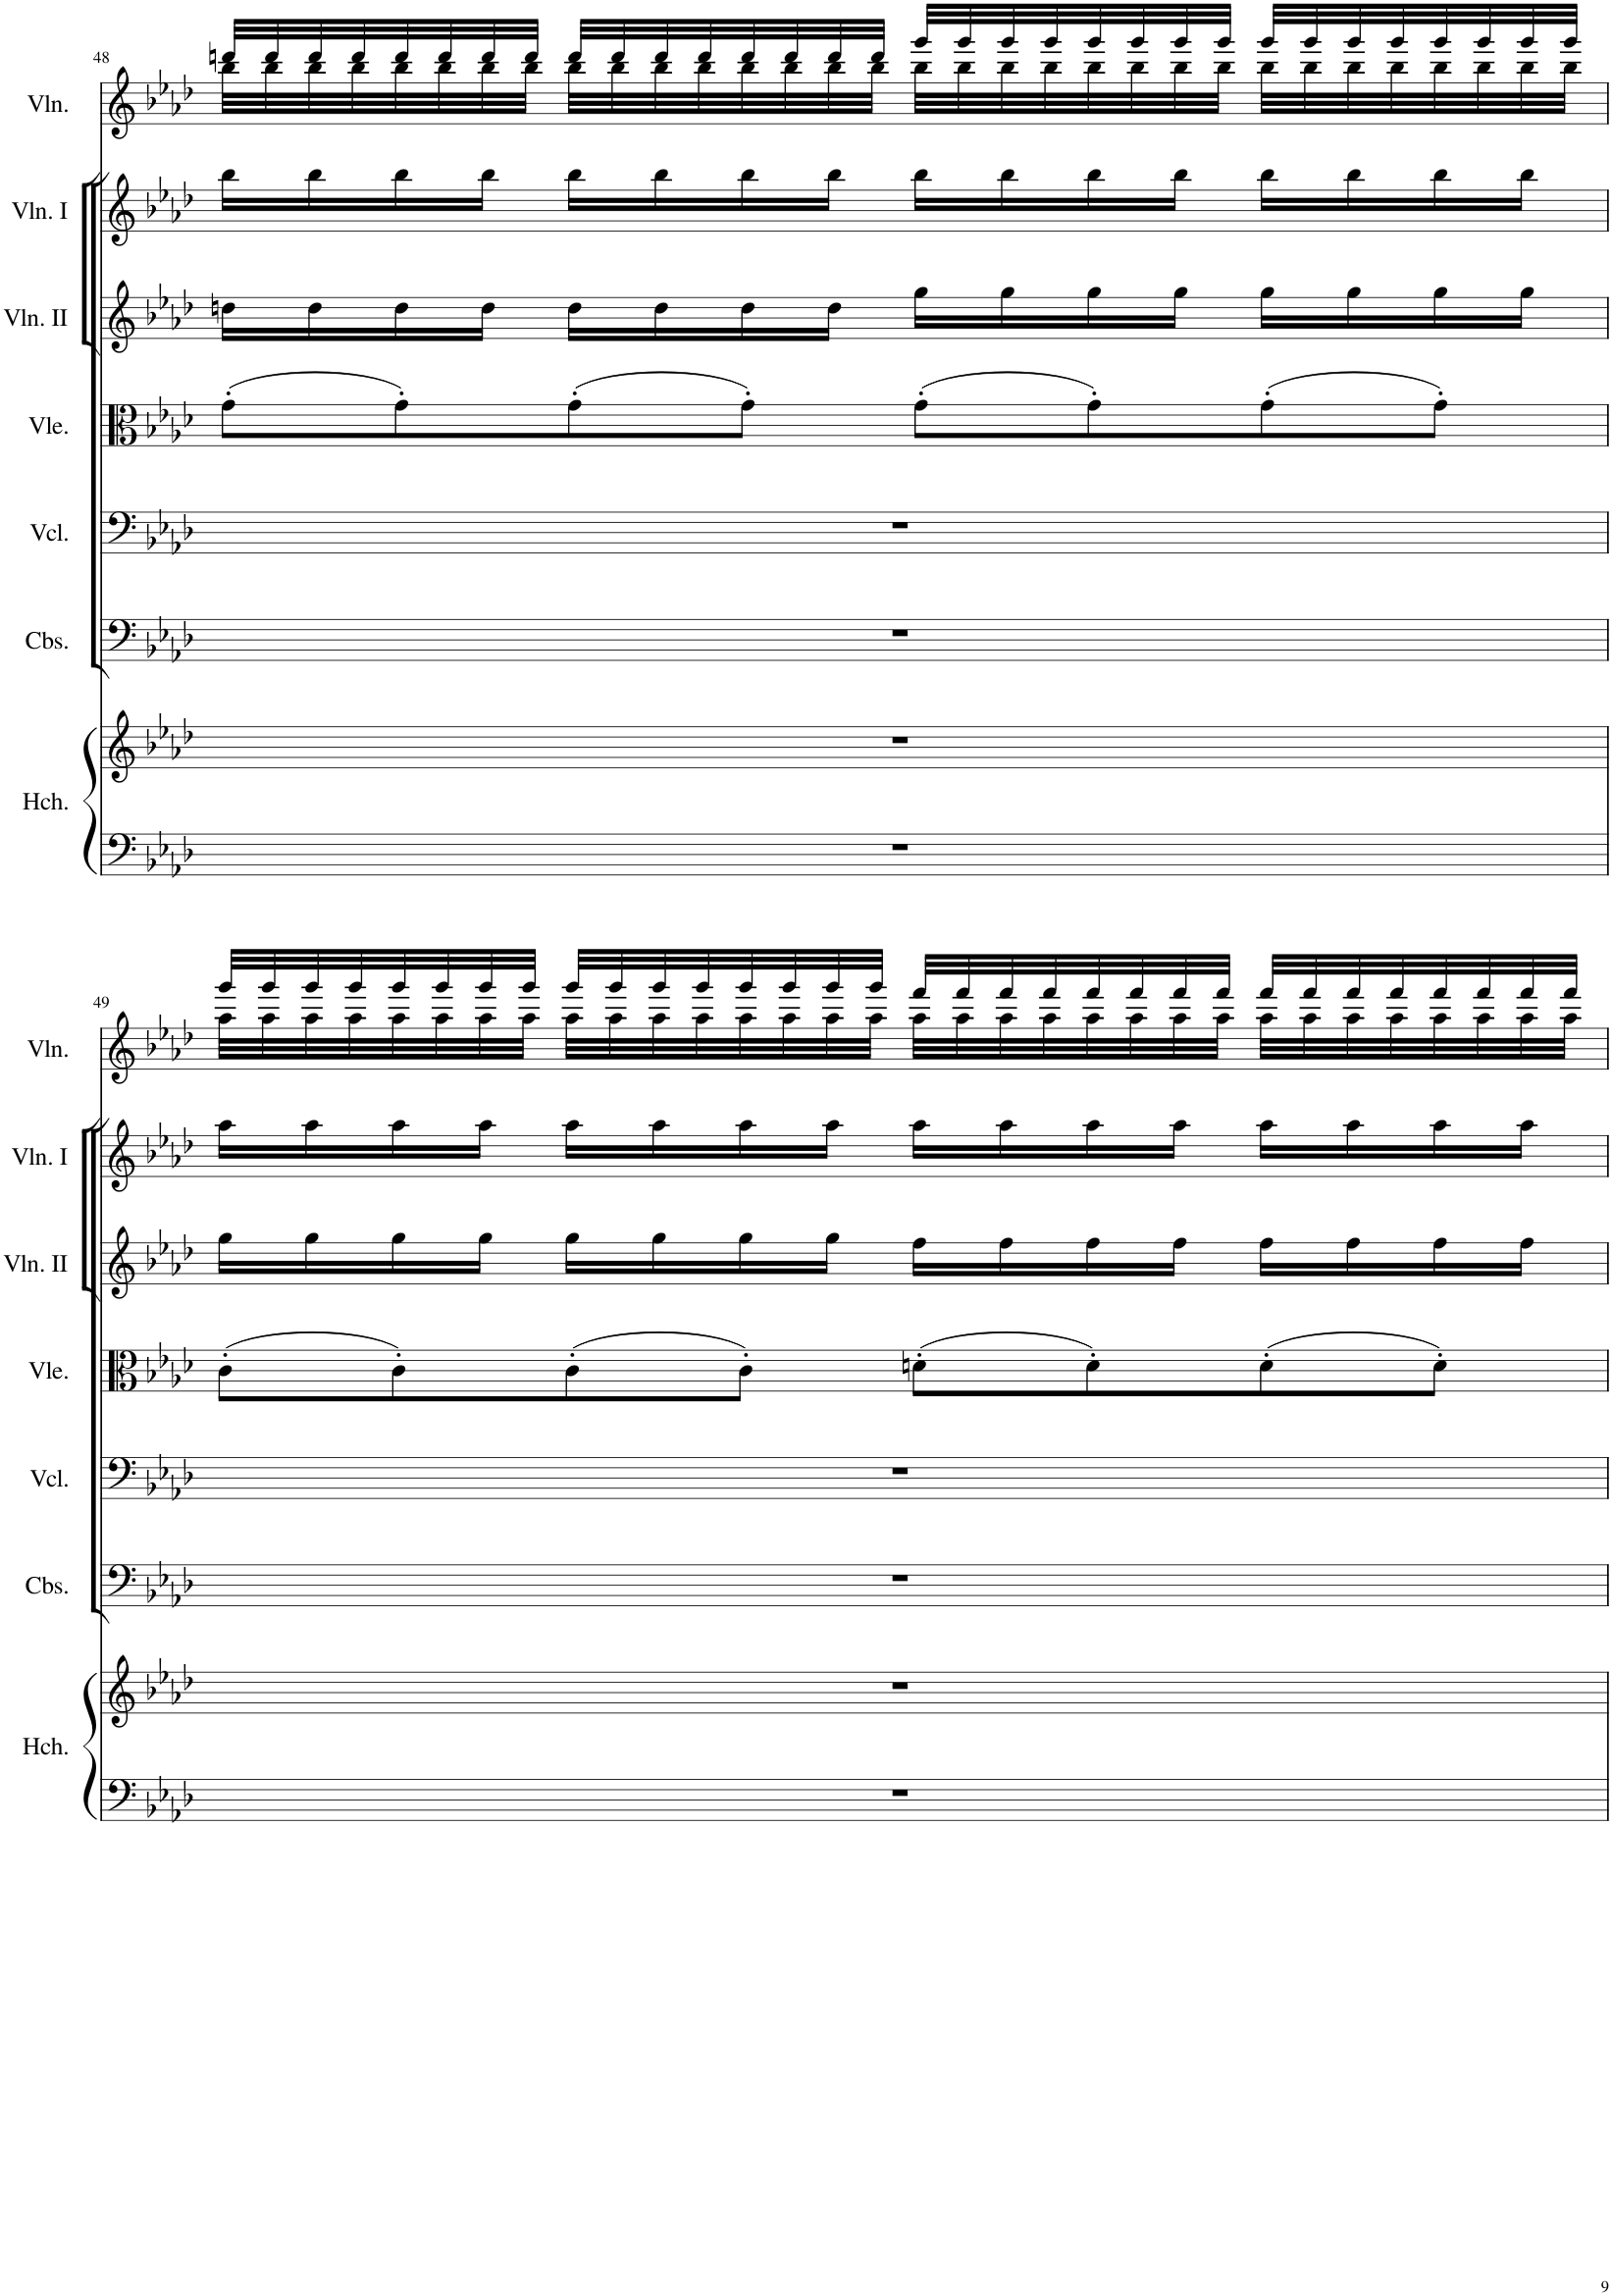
**kern	**kern	**kern	**kern	**kern	**kern	**kern	**kern
*part7	*part7	*part6	*part5	*part4	*part3	*part2	*part1
*staff8	*staff7	*staff6	*staff5	*staff4	*staff3	*staff2	*staff1
*I"Organ or Harpsichord	*	*I"Contrabassi	*I"Violoncelli	*I"Viole	*I"Violino II	*I"Violino I	*I"Violino principale
*I'Hch.	*	*I'Cbs.	*I'Vcl.	*I'Vle.	*I'Vln. II	*I'Vln. I	*I'Vln.
!!LO:PB:g=z
*clefF4	*clefG2	*clefF4	*clefF4	*clefC3	*clefG2	*clefG2	*clefG2
*	*	*Trd7c12	*	*	*	*	*
*k[b-e-a-d-]	*k[b-e-a-d-]	*k[b-e-a-d-]	*k[b-e-a-d-]	*k[b-e-a-d-]	*k[b-e-a-d-]	*k[b-e-a-d-]	*k[b-e-a-d-]
*M4/4	*M4/4	*M4/4	*M4/4	*M4/4	*M4/4	*M4/4	*M4/4
*met(c)	*met(c)	*met(c)	*met(c)	*met(c)	*met(c)	*met(c)	*met(c)
=48	=48	=48	=48	=48	=48	=48	=48
*	*	*	*	*	*	*	*^
1r	1r	1r	1r	(8g'\L	16ddn\LL	16bb-\LL	32dddn/LLL	32bb-\LLL
.	.	.	.	.	.	.	32ddd/	32bb-\
.	.	.	.	.	16dd\	16bb-\	32ddd/	32bb-\
.	.	.	.	.	.	.	32ddd/	32bb-\
.	.	.	.	8g'\)	16dd\	16bb-\	32ddd/	32bb-\
.	.	.	.	.	.	.	32ddd/	32bb-\
.	.	.	.	.	16dd\JJ	16bb-\JJ	32ddd/	32bb-\
.	.	.	.	.	.	.	32ddd/JJJ	32bb-\JJJ
.	.	.	.	(8g'\	16dd\LL	16bb-\LL	32ddd/LLL	32bb-\LLL
.	.	.	.	.	.	.	32ddd/	32bb-\
.	.	.	.	.	16dd\	16bb-\	32ddd/	32bb-\
.	.	.	.	.	.	.	32ddd/	32bb-\
.	.	.	.	8g'\J)	16dd\	16bb-\	32ddd/	32bb-\
.	.	.	.	.	.	.	32ddd/	32bb-\
.	.	.	.	.	16dd\JJ	16bb-\JJ	32ddd/	32bb-\
.	.	.	.	.	.	.	32ddd/JJJ	32bb-\JJJ
.	.	.	.	(8g'\L	16gg\LL	16bb-\LL	32ggg/LLL	32bb-\LLL
.	.	.	.	.	.	.	32ggg/	32bb-\
.	.	.	.	.	16gg\	16bb-\	32ggg/	32bb-\
.	.	.	.	.	.	.	32ggg/	32bb-\
.	.	.	.	8g'\)	16gg\	16bb-\	32ggg/	32bb-\
.	.	.	.	.	.	.	32ggg/	32bb-\
.	.	.	.	.	16gg\JJ	16bb-\JJ	32ggg/	32bb-\
.	.	.	.	.	.	.	32ggg/JJJ	32bb-\JJJ
.	.	.	.	(8g'\	16gg\LL	16bb-\LL	32ggg/LLL	32bb-\LLL
.	.	.	.	.	.	.	32ggg/	32bb-\
.	.	.	.	.	16gg\	16bb-\	32ggg/	32bb-\
.	.	.	.	.	.	.	32ggg/	32bb-\
.	.	.	.	8g'\J)	16gg\	16bb-\	32ggg/	32bb-\
.	.	.	.	.	.	.	32ggg/	32bb-\
.	.	.	.	.	16gg\JJ	16bb-\JJ	32ggg/	32bb-\
.	.	.	.	.	.	.	32ggg/JJJ	32bb-\JJJ
!!LO:LB:g=z	!!
=49	=49	=49	=49	=49	=49	=49	=49	=49
1r	1r	1r	1r	(8c'\L	16gg\LL	16aa-\LL	32ggg/LLL	32aa-\LLL
.	.	.	.	.	.	.	32ggg/	32aa-\
.	.	.	.	.	16gg\	16aa-\	32ggg/	32aa-\
.	.	.	.	.	.	.	32ggg/	32aa-\
.	.	.	.	8c'\)	16gg\	16aa-\	32ggg/	32aa-\
.	.	.	.	.	.	.	32ggg/	32aa-\
.	.	.	.	.	16gg\JJ	16aa-\JJ	32ggg/	32aa-\
.	.	.	.	.	.	.	32ggg/JJJ	32aa-\JJJ
.	.	.	.	(8c'\	16gg\LL	16aa-\LL	32ggg/LLL	32aa-\LLL
.	.	.	.	.	.	.	32ggg/	32aa-\
.	.	.	.	.	16gg\	16aa-\	32ggg/	32aa-\
.	.	.	.	.	.	.	32ggg/	32aa-\
.	.	.	.	8c'\J)	16gg\	16aa-\	32ggg/	32aa-\
.	.	.	.	.	.	.	32ggg/	32aa-\
.	.	.	.	.	16gg\JJ	16aa-\JJ	32ggg/	32aa-\
.	.	.	.	.	.	.	32ggg/JJJ	32aa-\JJJ
.	.	.	.	(8dn'\L	16ff\LL	16aa-\LL	32fff/LLL	32aa-\LLL
.	.	.	.	.	.	.	32fff/	32aa-\
.	.	.	.	.	16ff\	16aa-\	32fff/	32aa-\
.	.	.	.	.	.	.	32fff/	32aa-\
.	.	.	.	8d'\)	16ff\	16aa-\	32fff/	32aa-\
.	.	.	.	.	.	.	32fff/	32aa-\
.	.	.	.	.	16ff\JJ	16aa-\JJ	32fff/	32aa-\
.	.	.	.	.	.	.	32fff/JJJ	32aa-\JJJ
.	.	.	.	(8d'\	16ff\LL	16aa-\LL	32fff/LLL	32aa-\LLL
.	.	.	.	.	.	.	32fff/	32aa-\
.	.	.	.	.	16ff\	16aa-\	32fff/	32aa-\
.	.	.	.	.	.	.	32fff/	32aa-\
.	.	.	.	8d'\J)	16ff\	16aa-\	32fff/	32aa-\
.	.	.	.	.	.	.	32fff/	32aa-\
.	.	.	.	.	16ff\JJ	16aa-\JJ	32fff/	32aa-\
.	.	.	.	.	.	.	32fff/JJJ	32aa-\JJJ
*	*	*	*	*	*	*	*v	*v
=	=	=	=	=	=	=	=
*-	*-	*-	*-	*-	*-	*-	*-
